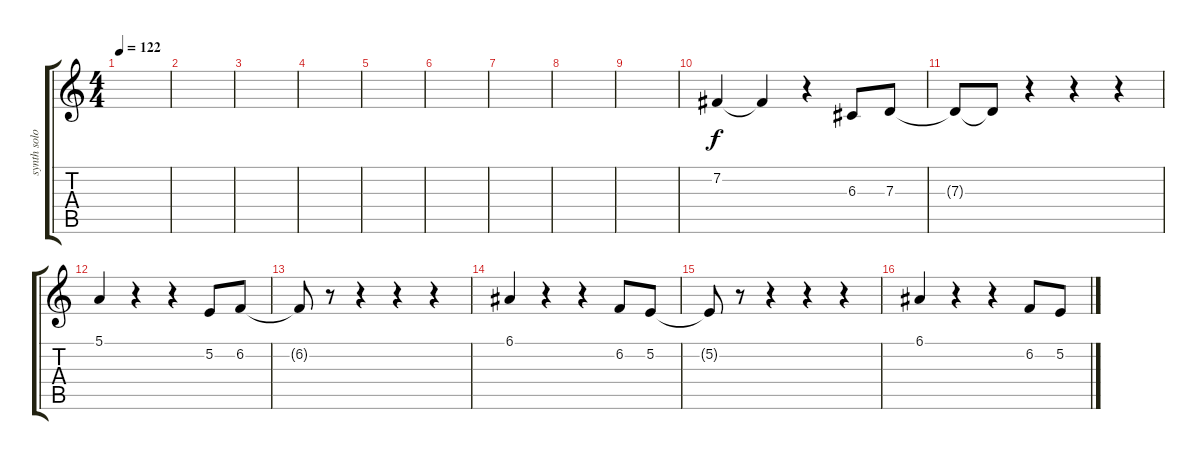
\track ("synth solo 1" "synth solo") {instrument blownbottle}
\staff {score tabs}
\tuning (E4 B3 G3 D3 A2 E2) {hide}
\ts (4 4)
\tempo 122
\clef g2
\ks c
|
|
|
|
|
|
|
|
|
7.2.4 7.2{t}.4 r.4 6.3.8 7.3.8 |
7.3{t}.8 7.3{t}.8 r.4 r.4 r.4 |
5.1.4 r.4 r.4 5.2.8 6.2.8 |
6.2{t}.8 r.8 r.4 r.4 r.4 |
6.1.4 r.4 r.4 6.2.8 5.2.8 |
5.2{t}.8 r.8 r.4 r.4 r.4 |
6.1.4 r.4 r.4 6.2.8 5.2.8
